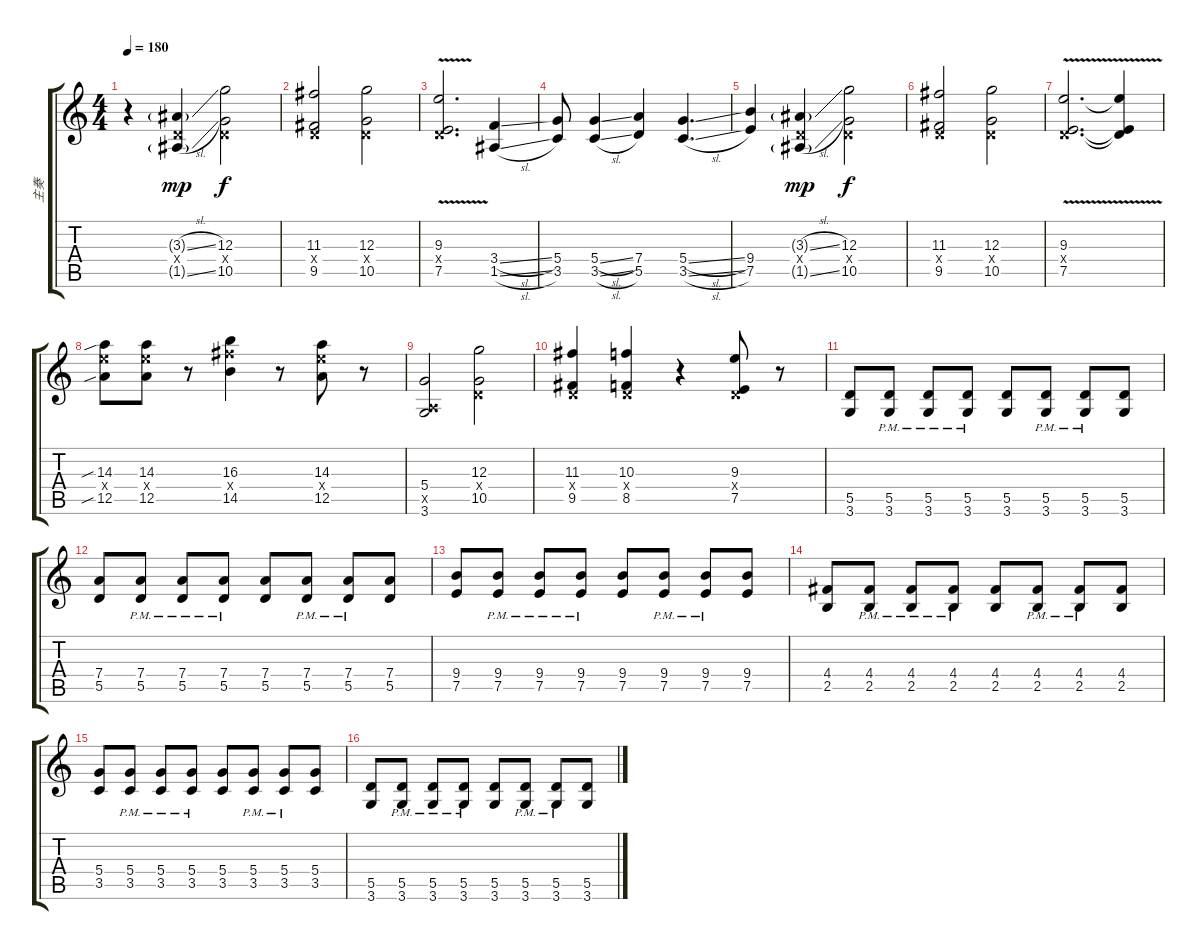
\track ("主奏" "主奏") {instrument distortionguitar}
\staff {score tabs}
\tuning (E4 B3 G3 D3 A2 E2) {hide}
\ts (4 4)
\tempo 180
\clef g2
\ks c
r.4{dy f} (3.3{sl g} 0.4{x} 1.5{sl g}).4{dy mp} (12.3 0.4{x} 10.5).2{dy f} |
(11.3 0.4{x} 9.5).2 (12.3 0.4{x} 10.5).2 |
(9.3{v} 0.4{x} 7.5).2{d} (3.4{sl} 1.5{sl}).4 |
(5.4 3.5).8 (5.4{sl} 3.5{sl}).4 (7.4 5.5).4 (5.4{sl} 3.5{sl}).4{d} |
(9.4 7.5).4 (3.3{sl g} 0.4{x} 1.5{sl g}).4{dy mp} (12.3 0.4{x} 10.5).2{dy f} |
(11.3 0.4{x} 9.5).2 (12.3 0.4{x} 10.5).2 |
(9.3{v} 0.4{x} 7.5).2{d} (9.3{t} 0.4{t} 7.5{t}).4 |
(14.3{sib} 14.4{x} 12.5{sib}).8 (14.3 14.4{x} 12.5).8 r.8 (16.3 16.4{x} 14.5).4 r.8 (14.3 14.4{x} 12.5).8 r.8 |
(5.4 0.5{x} 3.6).2 (12.3 0.4{x} 10.5).2 |
(11.3 0.4{x} 9.5).4 (10.3 0.4{x} 8.5).4 r.4 (9.3 0.4{x} 7.5).8 r.8 |
(5.5 3.6).8 (5.5{pm} 3.6{pm}).8 (5.5{pm} 3.6{pm}).8 (5.5{pm} 3.6{pm}).8 (5.5 3.6).8 (5.5{pm} 3.6).8 (5.5{pm} 3.6).8 (5.5 3.6).8 |
(7.4 5.5).8 (7.4{pm} 5.5{pm}).8 (7.4{pm} 5.5{pm}).8 (7.4{pm} 5.5{pm}).8 (7.4 5.5).8 (7.4{pm} 5.5{pm}).8 (7.4 5.5{pm}).8 (7.4 5.5).8 |
(9.4 7.5).8 (9.4{pm} 7.5{pm}).8 (9.4{pm} 7.5{pm}).8 (9.4{pm} 7.5{pm}).8 (9.4 7.5).8 (9.4{pm} 7.5).8 (9.4 7.5{pm}).8 (9.4 7.5).8 |
(4.4 2.5).8 (4.4 2.5{pm}).8 (4.4 2.5{pm}).8 (4.4 2.5{pm}).8 (4.4 2.5).8 (4.4{pm} 2.5).8 (4.4 2.5{pm}).8 (4.4 2.5).8 |
(5.4 3.5).8 (5.4 3.5{pm}).8 (5.4 3.5{pm}).8 (5.4 3.5{pm}).8 (5.4 3.5).8 (5.4{pm} 3.5).8 (5.4 3.5{pm}).8 (5.4 3.5).8 |
(5.5 3.6).8 (5.5{pm} 3.6{pm}).8 (5.5{pm} 3.6{pm}).8 (5.5{pm} 3.6{pm}).8 (5.5 3.6).8 (5.5{pm} 3.6).8 (5.5 3.6{pm}).8 (5.5 3.6).8
